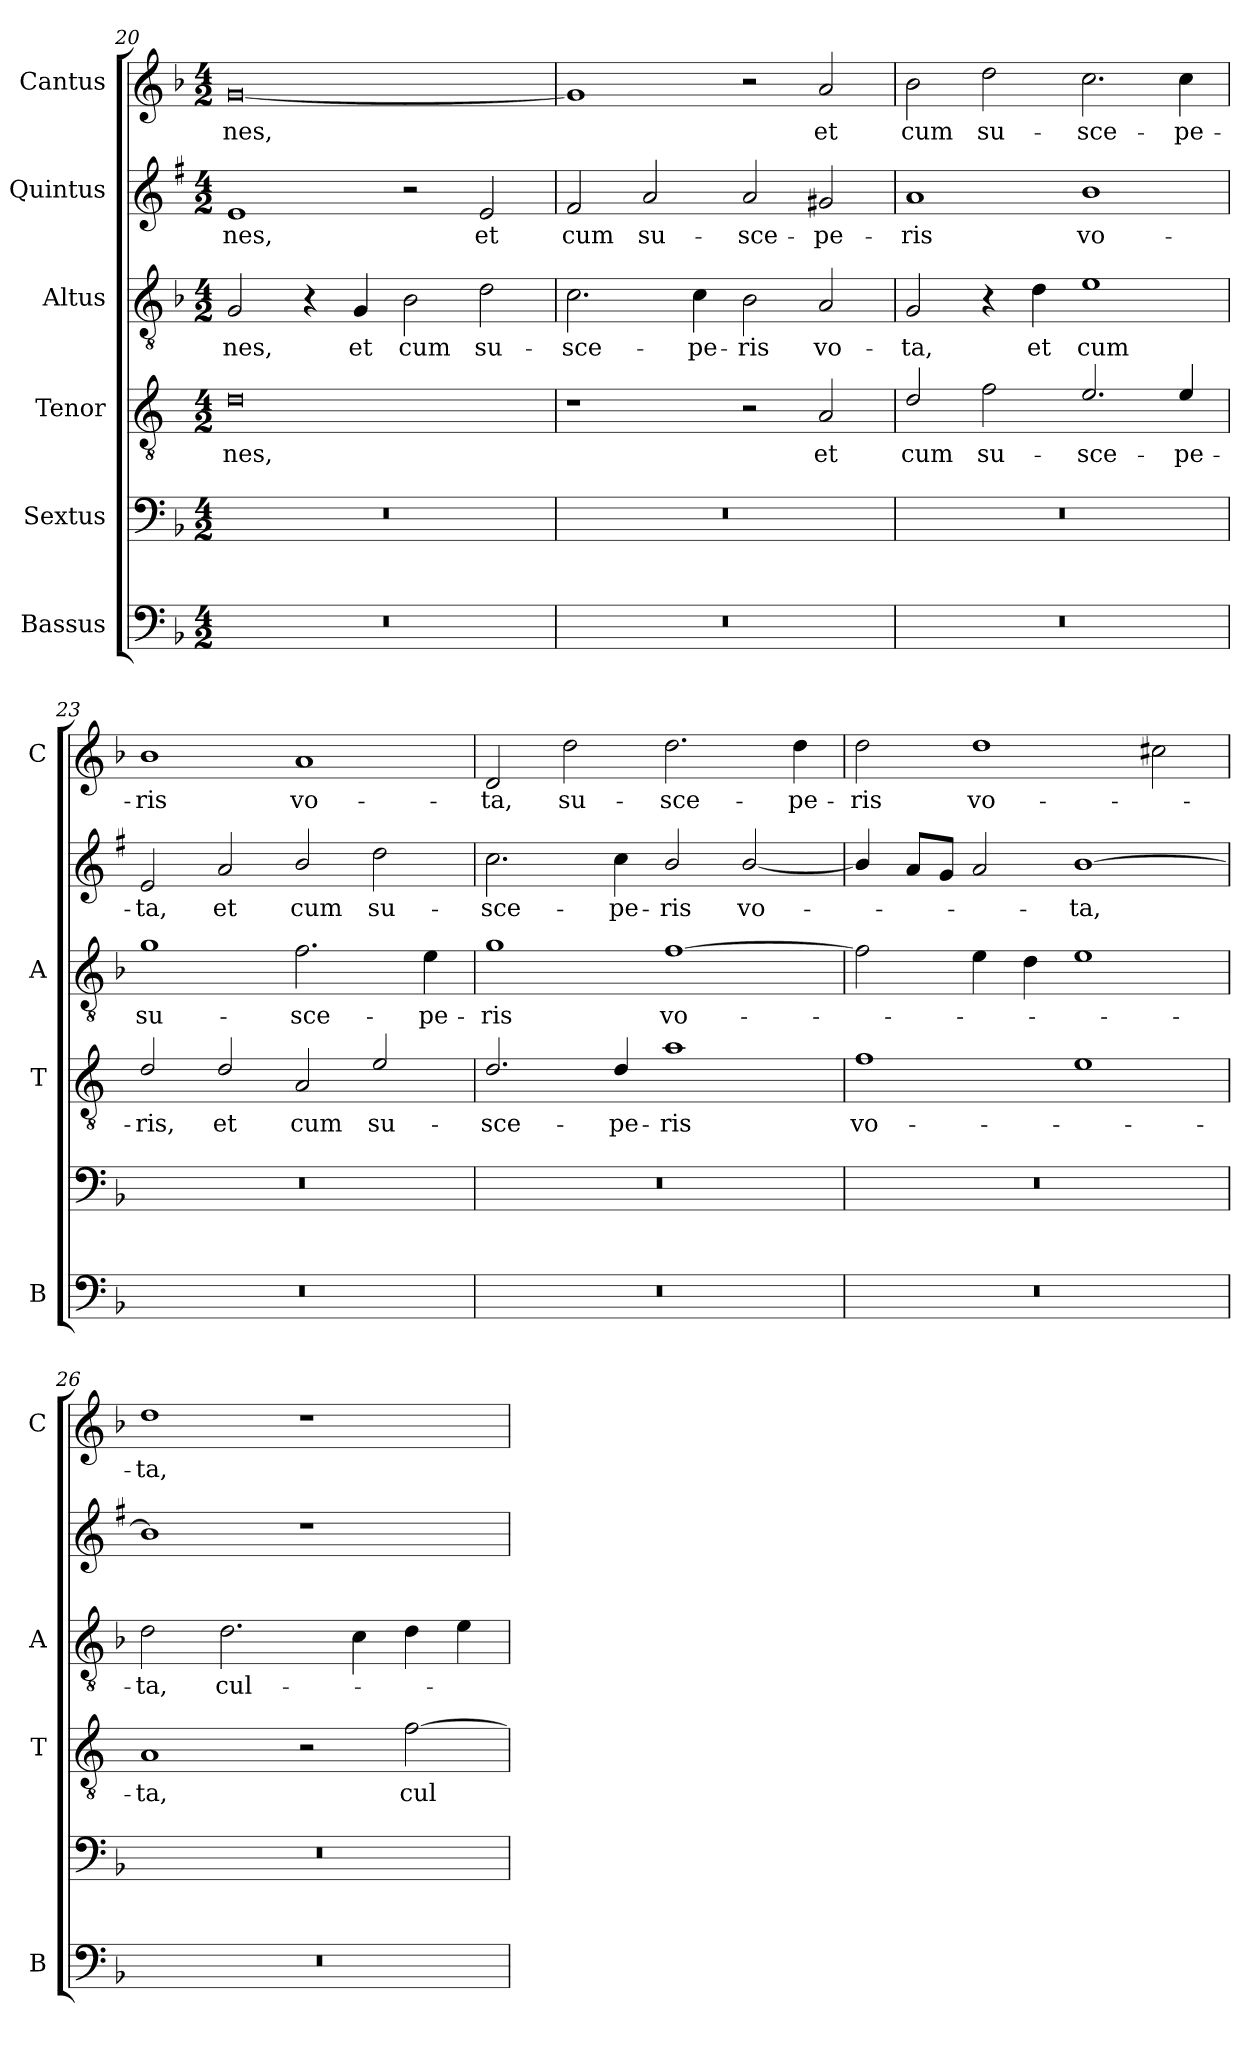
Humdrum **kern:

**kern	**kern	**kern	**text	**kern	**text	**kern	**text	**kern	**text
*part6	*part5	*part4	*part4	*part3	*part3	*part2	*part2	*part1	*part1
*staff6	*staff5	*staff4	*staff4	*staff3	*staff3	*staff2	*staff2	*staff1	*staff1
*I"Bassus	*I"Sextus	*I"Tenor	*	*I"Altus	*	*I"Quintus	*	*I"Cantus	*
*I'B	*	*I'T	*	*I'A	*	*	*	*I'C	*
*clefF4	*clefF4	*clefGv2	*	*clefGv2	*	*clefG2	*	*clefG2	*
*	*	*ITrd4c7	*	*	*	*ITrd1c2	*	*	*
*k[b-]	*k[b-]	*k[b-]	*	*k[b-]	*	*k[b-]	*	*k[b-]	*
*F:	*F:	*F:	*	*F:	*	*F:	*	*F:	*
*M4/2	*M4/2	*M4/2	*	*M4/2	*	*M4/2	*	*M4/2	*
=20	=20	=20	=20	=20	=20	=20	=20	=20	=20
!	!	!	!LO:LY:b	!	!LO:LY:b	!	!LO:LY:b	!	!LO:LY:b
0r	0r	0G	-nes,	2G/	-nes,	1d	-nes,	[0g	-nes,
.	.	.	.	4r	.	.	.	.	.
!	!	!	!	!	!LO:LY:b	!	!	!	!
.	.	.	.	4G/	et	.	.	.	.
!	!	!	!	!	!LO:LY:b	!	!	!	!
.	.	.	.	2B-\	cum	2r	.	.	.
!	!	!	!	!	!LO:LY:b	!	!LO:LY:b	!	!
.	.	.	.	2d\	su-	2d/	et	.	.
=21	=21	=21	=21	=21	=21	=21	=21	=21	=21
!	!	!	!	!	!LO:LY:b	!	!LO:LY:b	!	!
0r	0r	1r	.	2.c\	-sce-	2e/	cum	1g]	.
!	!	!	!	!	!	!	!LO:LY:b	!	!
.	.	.	.	.	.	2g/	su-	.	.
!	!	!	!	!	!LO:LY:b	!	!	!	!
.	.	.	.	4c\	-pe-	.	.	.	.
!	!	!	!	!	!LO:LY:b	!	!LO:LY:b	!	!
.	.	2r	.	2B-\	-ris	2g/	-sce-	2r	.
!	!	!	!LO:LY:b	!	!LO:LY:b	!	!LO:LY:b	!	!LO:LY:b
.	.	2D/	et	2A/	vo-	2f#X/	-pe-	2a/	et
=22	=22	=22	=22	=22	=22	=22	=22	=22	=22
!	!	!	!LO:LY:b	!	!LO:LY:b	!	!LO:LY:b	!	!LO:LY:b
0r	0r	2G/	cum	2G/	-ta,	1g	-ris	2b-\	cum
!	!	!	!LO:LY:b	!	!	!	!	!	!LO:LY:b
.	.	2B-\	su-	4r	.	.	.	2dd\	su-
!	!	!	!	!	!LO:LY:b	!	!	!	!
.	.	.	.	4d\	et	.	.	.	.
!	!	!	!LO:LY:b	!	!LO:LY:b	!	!LO:LY:b	!	!LO:LY:b
.	.	2.A/	-sce-	1e	cum	1a	vo-	2.cc\	-sce-
!	!	!	!LO:LY:b	!	!	!	!	!	!LO:LY:b
.	.	4A/	-pe-	.	.	.	.	4cc\	-pe-
=23	=23	=23	=23	=23	=23	=23	=23	=23	=23
!	!	!	!LO:LY:b	!	!LO:LY:b	!	!LO:LY:b	!	!LO:LY:b
0r	0r	2G/	-ris,	1g	su-	2d/	-ta,	1b-	-ris
!	!	!	!LO:LY:b	!	!	!	!LO:LY:b	!	!
.	.	2G/	et	.	.	2g/	et	.	.
!	!	!	!LO:LY:b	!	!LO:LY:b	!	!LO:LY:b	!	!LO:LY:b
.	.	2D/	cum	2.f\	-sce-	2a/	cum	1a	vo-
!	!	!	!LO:LY:b	!	!	!	!LO:LY:b	!	!
.	.	2A/	su-	.	.	2cc\	su-	.	.
!	!	!	!	!	!LO:LY:b	!	!	!	!
.	.	.	.	4e\	-pe-	.	.	.	.
!!LO:PB:g=z
=24	=24	=24	=24	=24	=24	=24	=24	=24	=24
!	!	!	!LO:LY:b	!	!LO:LY:b	!	!LO:LY:b	!	!LO:LY:b
0r	0r	2.G/	-sce-	1g	-ris	2.b-\	-sce-	2d/	-ta,
!	!	!	!	!	!	!	!	!	!LO:LY:b
.	.	.	.	.	.	.	.	2dd\	su-
!	!	!	!LO:LY:b	!	!	!	!LO:LY:b	!	!
.	.	4G/	-pe-	.	.	4b-\	-pe-	.	.
!	!	!	!LO:LY:b	!	!LO:LY:b	!	!LO:LY:b	!	!LO:LY:b
.	.	1d	-ris	[1f	vo-	2a/	-ris	2.dd\	-sce-
!	!	!	!	!	!	!	!LO:LY:b	!	!
.	.	.	.	.	.	[2a/	vo-	.	.
!	!	!	!	!	!	!	!	!	!LO:LY:b
.	.	.	.	.	.	.	.	4dd\	-pe-
=25	=25	=25	=25	=25	=25	=25	=25	=25	=25
!	!	!	!LO:LY:b	!	!	!	!	!	!LO:LY:b
0r	0r	1B-	vo-	2f\]	.	4a/]	.	2dd\	-ris
.	.	.	.	.	.	8g/L	.	.	.
.	.	.	.	.	.	8f/J	.	.	.
!	!	!	!	!	!	!	!	!	!LO:LY:b
.	.	.	.	4e\	.	2g/	.	1dd	vo-
.	.	.	.	4d\	.	.	.	.	.
!	!	!	!	!	!	!	!LO:LY:b	!	!
.	.	1A	.	1e	.	[1a	-ta,	.	.
.	.	.	.	.	.	.	.	2cc#X\	.
=26	=26	=26	=26	=26	=26	=26	=26	=26	=26
!	!	!	!LO:LY:b	!	!LO:LY:b	!	!	!	!LO:LY:b
0r	0r	1D	-ta,	2d\	-ta,	1a]	.	1dd	-ta,
!	!	!	!	!	!LO:LY:b	!	!	!	!
.	.	.	.	2.d\	cul-	.	.	.	.
.	.	2r	.	.	.	1r	.	1r	.
.	.	.	.	4c\	.	.	.	.	.
!	!	!	!LO:LY:b	!	!	!	!	!	!
.	.	[2B-\	cul-	4d\	.	.	.	.	.
.	.	.	.	4e\	.	.	.	.	.
=	=	=	=	=	=	=	=	=	=
*-	*-	*-	*-	*-	*-	*-	*-	*-	*-
